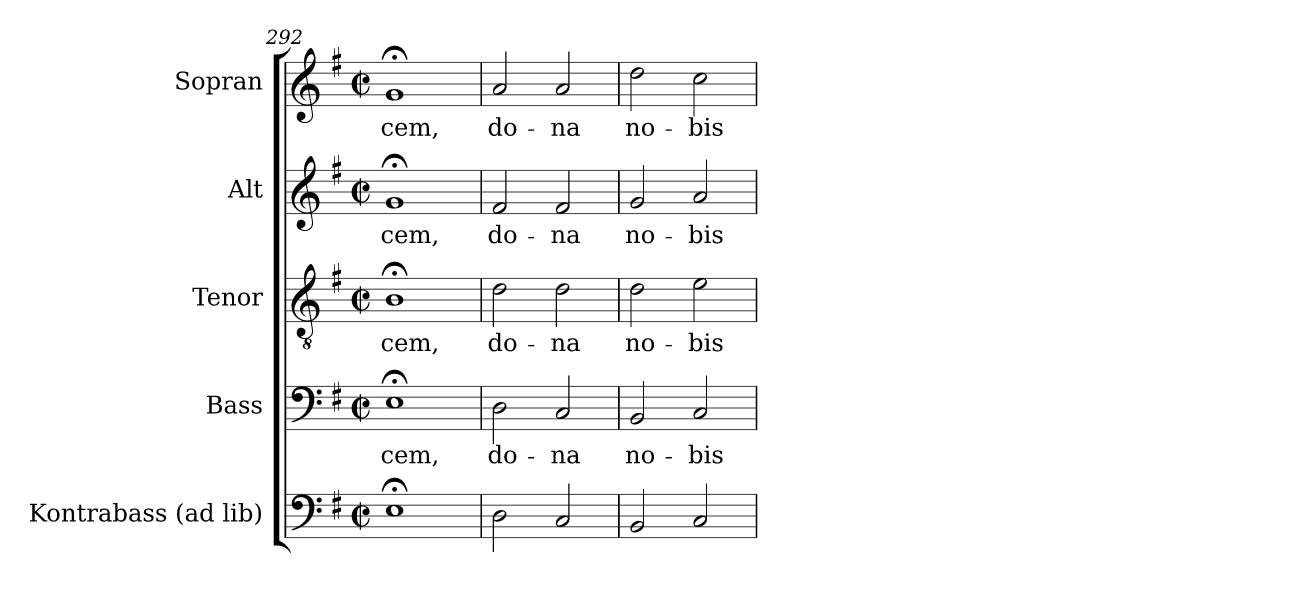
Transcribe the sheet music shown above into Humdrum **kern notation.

**kern	**kern	**text	**kern	**text	**kern	**text	**kern	**text
*part5	*part4	*part4	*part3	*part3	*part2	*part2	*part1	*part1
*staff5	*staff4	*staff4	*staff3	*staff3	*staff2	*staff2	*staff1	*staff1
*I"Kontrabass (ad lib)	*I"Bass	*	*I"Tenor	*	*I"Alt	*	*I"Sopran	*
*I'Kb.	*I'B.	*	*I'T.	*	*I'A.	*	*I'S.	*
*clefF4	*clefF4	*	*clefGv2	*	*clefG2	*	*clefG2	*
*ITrd7c12	*	*	*	*	*	*	*	*
*k[f#]	*k[f#]	*	*k[f#]	*	*k[f#]	*	*k[f#]	*
*G:	*G:	*	*G:	*	*G:	*	*G:	*
*M2/2	*M2/2	*	*M2/2	*	*M2/2	*	*M2/2	*
*met(c|)	*met(c|)	*	*met(c|)	*	*met(c|)	*	*met(c|)	*
=292	=292	=292	=292	=292	=292	=292	=292	=292
!	!	!LO:LY:b	!	!LO:LY:b	!	!LO:LY:b	!	!LO:LY:b
1EE;<	1E;<	-cem,	1B;<	-cem,	1g;<	-cem,	1g;<	-cem,
!!LO:PB:g=z
=293	=293	=293	=293	=293	=293	=293	=293	=293
!	!	!LO:LY:b	!	!LO:LY:b	!	!LO:LY:b	!	!LO:LY:b
2DD\	2D\	do-	2d\	do-	2f#/	do-	2a/	do-
!	!	!LO:LY:b	!	!LO:LY:b	!	!LO:LY:b	!	!LO:LY:b
2CC/	2C/	-na	2d\	-na	2f#/	-na	2a/	-na
=294	=294	=294	=294	=294	=294	=294	=294	=294
!	!	!LO:LY:b	!	!LO:LY:b	!	!LO:LY:b	!	!LO:LY:b
2BBB/	2BB/	no-	2d\	no-	2g/	no-	2dd\	no-
!	!	!LO:LY:b	!	!LO:LY:b	!	!LO:LY:b	!	!LO:LY:b
2CC/	2C/	-bis	2e\	-bis	2a/	-bis	2cc\	-bis
=	=	=	=	=	=	=	=	=
*-	*-	*-	*-	*-	*-	*-	*-	*-
